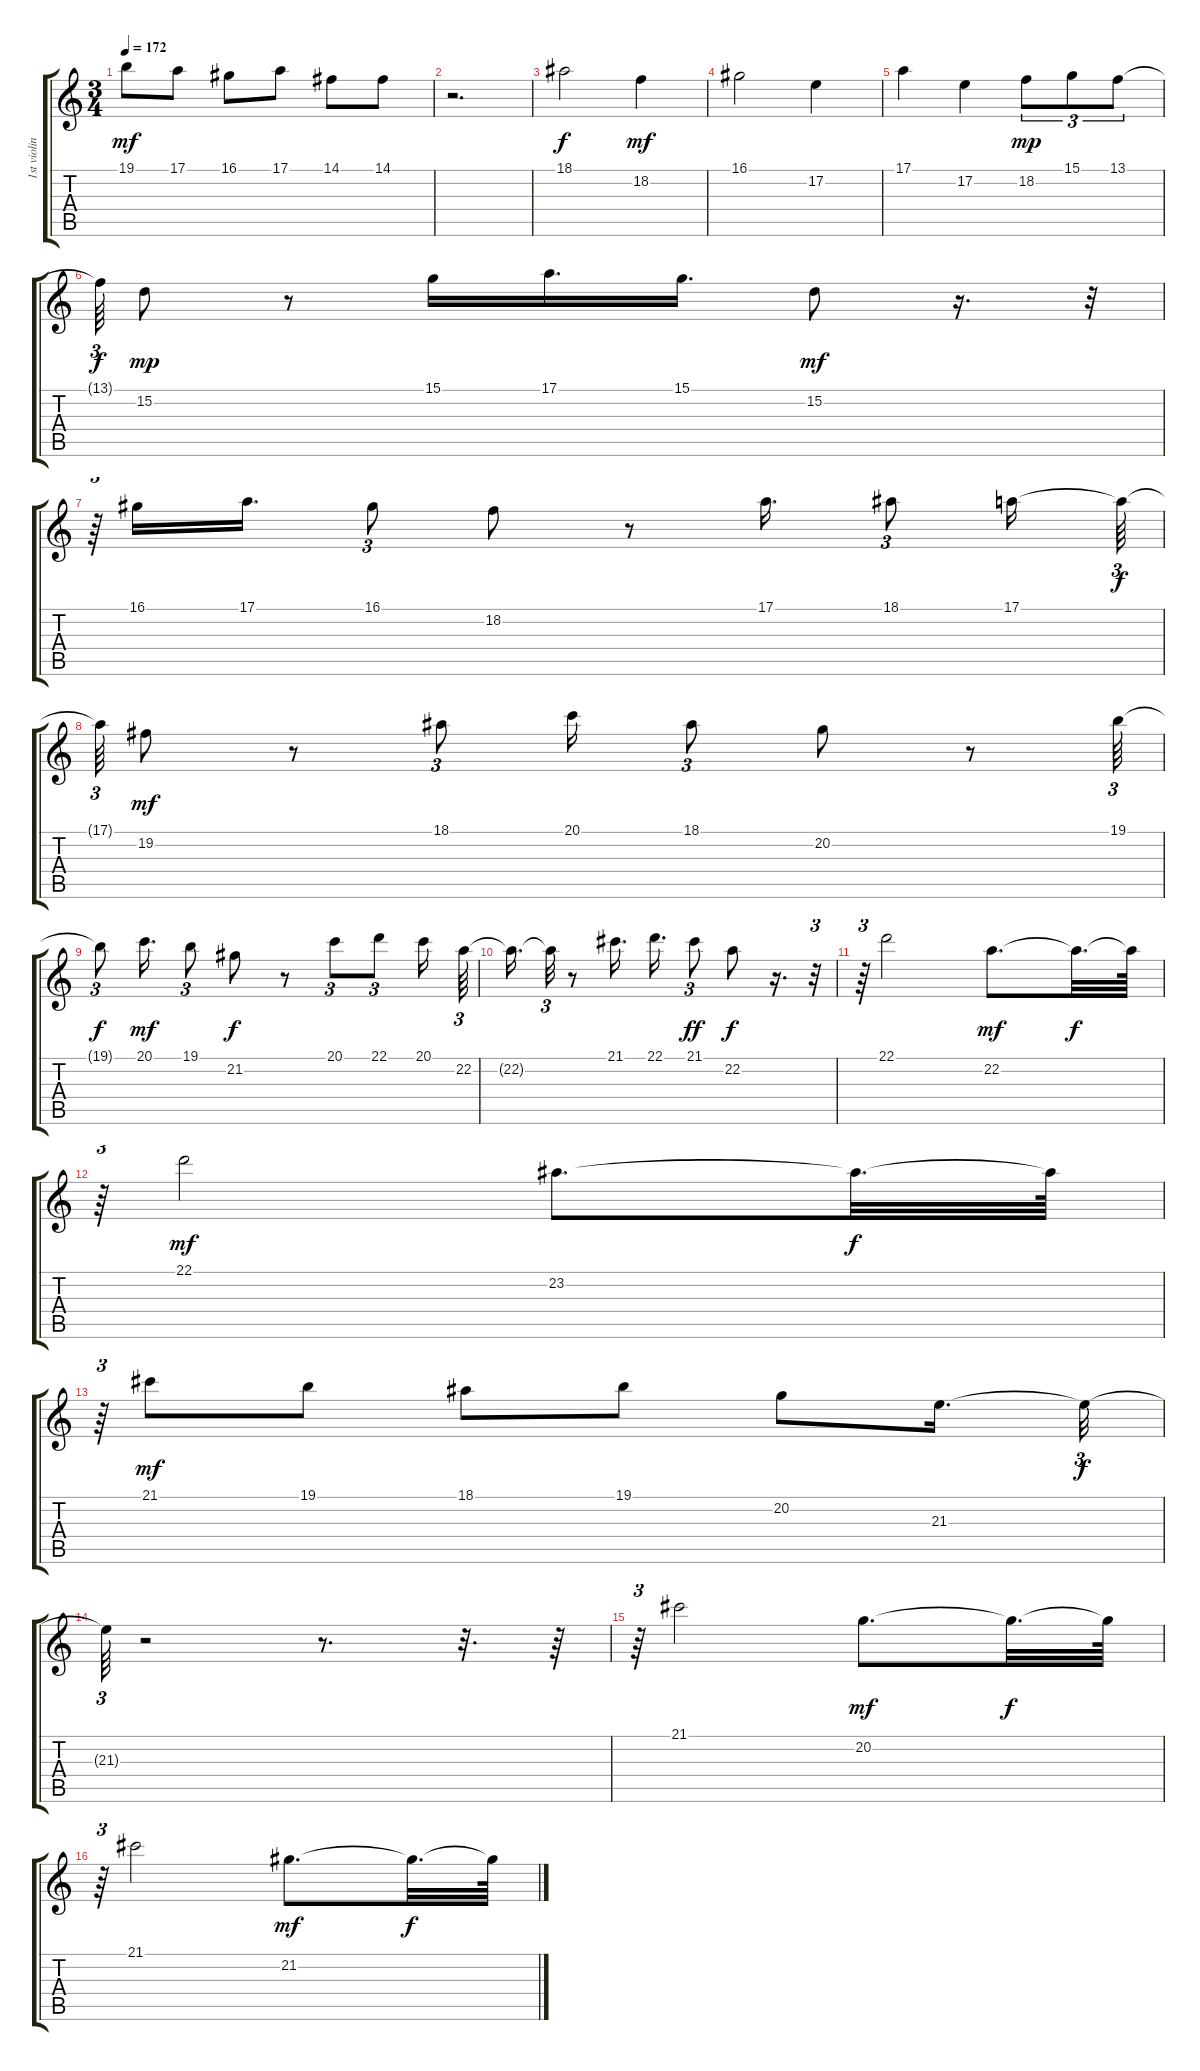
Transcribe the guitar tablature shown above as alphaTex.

\track ("1st violins" "1st violin") {instrument stringensemble1}
\staff {score tabs}
\tuning (E4 B3 G3 D3 A2 E2) {hide}
\ts (3 4)
\tempo 172
\clef g2
\ks c
19.1.8{dy mf} 17.1.8 16.1.8 17.1.8 14.1.8 14.1.8 |
r.2{d} |
18.1.2{dy f} 18.2.4{dy mf} |
16.1.2 17.2.4 |
17.1.4 17.2.4 18.2.8{tu (3 2) dy mp} 15.1.8{tu (3 2)} 13.1.8{tu (3 2)} |
13.1{t}.64{tu (3 2) dy f} 15.2.8{dy mp} r.8 15.1.16 17.1.16{d} 15.1.16{d} 15.2.8{dy mf} r.16{d} r.32{tu (3 2)} |
r.64{tu (3 2)} 16.1.16 17.1.16{d} 16.1.8{tu (3 2)} 18.2.8 r.8 17.1.16{d} 18.1.8{tu (3 2)} 17.1.16 17.1{t}.64{tu (3 2) dy f} |
17.1{t}.64{tu (3 2)} 19.2.8{dy mf} r.8 18.1.8{tu (3 2)} 20.1.16 18.1.8{tu (3 2)} 20.2.8 r.8 19.1.64{tu (3 2)} |
19.1{t}.8{tu (3 2) dy f} 20.1.16{d dy mf} 19.1.8{tu (3 2)} 21.2.8{dy f} r.8 20.1.8{tu (3 2)} 22.1.8{tu (3 2)} 20.1.16 22.2.64{tu (3 2)} |
22.2{t}.16{d} 22.2{t}.32{tu (3 2)} r.8 21.1.16{d} 22.1.16{d} 21.1.8{tu (3 2) dy ff} 22.2.8{dy f} r.16{d} r.32{tu (3 2)} |
r.64{tu (3 2)} 22.1.2 22.2.8{d dy mf} 22.2{t}.32{d dy f} 22.2{t}.64 |
r.64{tu (3 2)} 22.1.2{dy mf} 23.2.8{d} 23.2{t}.32{d dy f} 23.2{t}.64 |
r.64{tu (3 2)} 21.1.8{dy mf} 19.1.8 18.1.8 19.1.8 20.2.8 21.3.16{d} 21.3{t}.32{tu (3 2) dy f} |
21.3{t}.64{tu (3 2)} r.2 r.8{d} r.32{d} r.64 |
r.64{tu (3 2)} 21.1.2 20.2.8{d dy mf} 20.2{t}.32{d dy f} 20.2{t}.64 |
r.64{tu (3 2)} 21.1.2 21.2.8{d dy mf} 21.2{t}.32{d dy f} 21.2{t}.64
